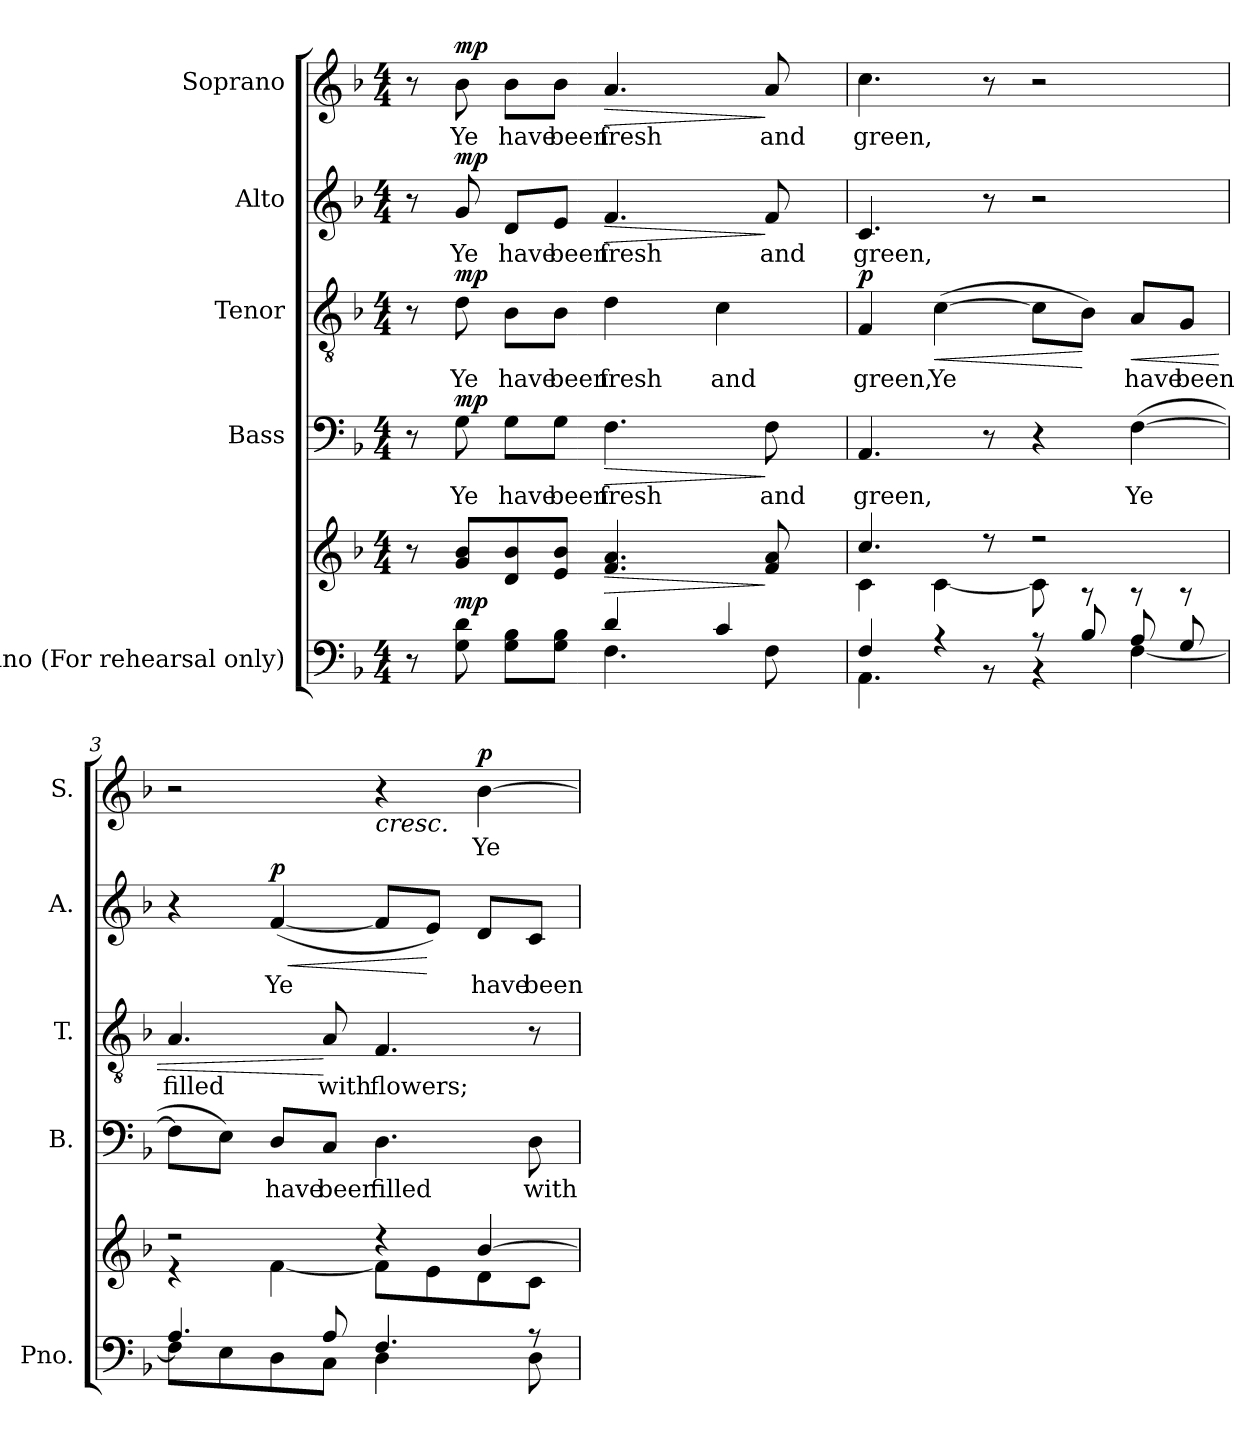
**kern	**kern	**dynam	**kern	**text	**dynam	**kern	**text	**dynam	**kern	**text	**dynam	**kern	**text	**dynam
*part5	*part5	*part5	*part4	*part4	*part4	*part3	*part3	*part3	*part2	*part2	*part2	*part1	*part1	*part1
*staff6	*staff5	*staff5/6	*staff4	*staff4	*staff4	*staff3	*staff3	*staff3	*staff2	*staff2	*staff2	*staff1	*staff1	*staff1
*I"Piano (For rehearsal only)	*	*	*I"Bass	*	*	*I"Tenor	*	*	*I"Alto	*	*	*I"Soprano	*	*
*I'Pno.	*	*	*I'B.	*	*	*I'T.	*	*	*I'A.	*	*	*I'S.	*	*
!!LO:PB:g=z
*clefF4	*clefG2	*	*clefF4	*	*	*clefGv2	*	*	*clefG2	*	*	*clefG2	*	*
*	*	*	*	*	*	*ITrd7c12	*	*	*	*	*	*	*	*
*k[b-]	*k[b-]	*	*k[b-]	*	*	*k[b-]	*	*	*k[b-]	*	*	*k[b-]	*	*
*F:	*F:	*	*F:	*	*	*F:	*	*	*F:	*	*	*F:	*	*
*M4/4	*M4/4	*	*M4/4	*	*	*M4/4	*	*	*M4/4	*	*	*M4/4	*	*
*MM80	*MM80	*	*MM80	*	*	*MM80	*	*	*MM80	*	*	*MM80	*	*
=1	=1	=1	=1	=1	=1	=1	=1	=1	=1	=1	=1	=1	=1	=1
*^	*	*	*	*	*	*	*	*	*	*	*	*	*	*
!	!	!	!	!	!	!	!	!	!	!	!	!	!LO:TX:a:B:t=Andante ma poco rubato	!	!
!	!	!LO:TX:a:B:t=Andante ma poco rubato	!	!	!	!	!	!	!	!	!	!	!	!	!
*	*	*^	*	*	*	*	*	*	*	*	*	*	*^	*	*
8r	2ryy	8r	2ryy	.	8r	.	.	8r	.	.	8r	.	.	8r	2ryy	.	.
!	!	!	!	!	!	!LO:LY:b:color=#000000	!	!	!	!	!	!	!	!	!	!	!
!	!	!	!	!	!	!	!	!	!LO:LY:b:color=#000000	!	!	!	!	!	!	!	!
!	!	!	!	!	!	!	!	!	!	!	!	!LO:LY:b:color=#000000	!	!	!	!	!
!	!	!	!	!	!	!	!	!	!	!	!	!	!	!	!	!LO:LY:b:color=#000000	!
8Gi\ 8di	.	8gi/ 8b-iL	.	mp	8Gi\	Ye	mp	8Di\	Ye	mp	8gi/	Ye	mp	8b-i\	.	Ye	mp
!	!	!	!	!	!	!LO:LY:b:color=#000000	!	!	!	!	!	!	!	!	!	!	!
!	!	!	!	!	!	!	!	!	!LO:LY:b:color=#000000	!	!	!	!	!	!	!	!
!	!	!	!	!	!	!	!	!	!	!	!	!LO:LY:b:color=#000000	!	!	!	!	!
!	!	!	!	!	!	!	!	!	!	!	!	!	!	!	!	!LO:LY:b:color=#000000	!
8Gi\ 8B-iL	.	8di/ 8b-i	.	.	8Gi\L	have	.	8BB-i\L	have	.	8di/L	have	.	8b-i\L	.	have	.
!	!	!	!	!	!	!LO:LY:b:color=#000000	!	!	!	!	!	!	!	!	!	!	!
!	!	!	!	!	!	!	!	!	!LO:LY:b:color=#000000	!	!	!	!	!	!	!	!
!	!	!	!	!	!	!	!	!	!	!	!	!LO:LY:b:color=#000000	!	!	!	!	!
!	!	!	!	!	!	!	!	!	!	!	!	!	!	!	!	!LO:LY:b:color=#000000	!
8Gi\ 8B-iJ	.	8ei/ 8b-iJ	.	.	8Gi\J	been	.	8BB-i\J	been	.	8ei/J	been	.	8b-i\J	.	been	.
!	!	!	!	!LO:HP:b	!	!	!	!	!	!	!	!	!	!	!	!	!
!	!	!	!	!	!	!LO:LY:b:color=#000000	!LO:HP:b	!	!	!	!	!	!	!	!	!	!
!	!	!	!	!	!	!	!	!	!LO:LY:b:color=#000000	!	!	!	!	!	!	!	!
!	!	!	!	!	!	!	!	!	!	!	!	!LO:LY:b:color=#000000	!LO:HP:b	!	!	!	!
!	!	!	!	!	!	!	!	!	!	!	!	!	!	!	!	!LO:LY:b:color=#000000	!LO:HP:b
4di/	4.Fi\	4.fi/ 4.ai	8ryy	>	4.Fi\	fresh	>	4Di\	fresh	.	4.fi/	fresh	>	4.ai/	8ryy	fresh	>
.	.	.	64ryy	.	.	.	.	.	.	.	.	.	.	.	64ryy	.	.
.	.	.	512ryy	.	.	.	.	.	.	.	.	.	.	.	512ryy	.	.
*	*	*MM56	*	*	*	*	*	*	*	*	*	*	*	*MM56	*	*	*
.	.	.	4ryy	.	.	.	.	.	.	.	.	.	.	.	4ryy	.	.
!	!	!	!	!	!	!	!	!	!LO:LY:b:color=#000000	!	!	!	!	!	!	!	!
4ci/	.	.	.	.	.	.	.	4Ci\	and	.	.	.	.	.	.	.	.
!	!	!	!	!	!	!LO:LY:b:color=#000000	!	!	!	!	!	!	!	!	!	!	!
!	!	!	!	!	!	!	!	!	!	!	!	!LO:LY:b:color=#000000	!	!	!	!	!
!	!	!	!	!	!	!	!	!	!	!	!	!	!	!	!	!LO:LY:b:color=#000000	!
.	8Fi\	8fi/ 8ai	.	]	8Fi\	and	]	.	.	.	8fi/	and	]	8ai/	.	and	]
.	.	.	16ryy	.	.	.	.	.	.	.	.	.	.	.	16ryy	.	.
.	.	.	32ryy	.	.	.	.	.	.	.	.	.	.	.	32ryy	.	.
.	.	.	128..ryy	.	.	.	.	.	.	.	.	.	.	.	128..ryy	.	.
*	*	*	*	*	*	*	*	*	*	*	*	*	*	*v	*v	*	*
=2	=2	=2	=2	=2	=2	=2	=2	=2	=2	=2	=2	=2	=2	=2	=2	=2
*	*	*	*	*	*	*	*	*	*	*	*	*	*	*^	*	*
!	!	!	!	!	!	!LO:LY:b:color=#000000	!	!	!	!	!	!	!	!	!	!	!
*	*	*	*	*	*	*	*	*	*	*	*	*	*	*v	*v	*	*
*	*	*	*	*	*	*	*	*	*	*	*	*	*	*^	*	*
!	!	!	!	!	!	!	!	!	!LO:LY:b:color=#000000	!	!	!	!	!	!	!	!
*	*	*	*	*	*	*	*	*	*	*	*	*	*	*v	*v	*	*
*	*	*	*	*	*	*	*	*	*	*	*	*	*	*^	*	*
!	!	!	!	!	!	!	!	!	!	!	!	!LO:LY:b:color=#000000	!	!	!	!	!
*	*	*	*	*	*	*	*	*	*	*	*	*	*	*v	*v	*	*
*	*	*	*	*	*	*	*	*	*	*	*	*	*	*^	*	*
!	!	!	!	!	!	!	!	!	!	!	!	!	!	!	!	!LO:LY:b:color=#000000	!
*	*	*	*	*	*	*	*	*	*	*	*	*	*	*v	*v	*	*
4Fi/	4.AAi\	4.cci/	4ci\	.	4.AAi/	green,	.	4FFi/	green,	p	4.ci/	green,	.	4.cci\	green,	.
!	!	!	!	!	!	!	!	!	!LO:LY:b:color=#000000	!LO:HP:b	!	!	!	!	!	!
4r	.	.	[<4ci\	.	.	.	.	([>4Ci\	Ye	<	.	.	.	.	.	.
.	8r	8r	.	.	8r	.	.	.	.	.	8r	.	.	8r	.	.
8r	4r	2r	8ci\]	.	4r	.	.	8Ci\L]	.	.	2r	.	.	2r	.	.
8B-i/	.	.	8r	.	.	.	.	8BB-i\J)	.	[	.	.	.	.	.	.
!	!	!	!	!	!	!LO:LY:b:color=#000000	!	!	!	!	!	!	!	!	!	!
!	!	!	!	!	!	!	!	!	!LO:LY:b:color=#000000	!LO:HP:b	!	!	!	!	!	!
8Ai/	[<4Fi\	.	8r	.	([>4Fi\	Ye	.	8AAi/L	have	<	.	.	.	.	.	.
!	!	!	!	!	!	!	!	!	!LO:LY:b:color=#000000	!	!	!	!	!	!	!
8Gi/	.	.	8r	.	.	.	.	8GGi/J	been	.	.	.	.	.	.	.
=3	=3	=3	=3	=3	=3	=3	=3	=3	=3	=3	=3	=3	=3	=3	=3	=3
!	!	!	!	!	!	!	!	!	!LO:LY:b:color=#000000	!	!	!	!	!	!	!
4.Ai/	8Fi\L]	2r	4r	.	8Fi\L]	.	.	4.AAi/	filled	.	4r	.	.	2r	.	.
.	8Ei\	.	.	.	8Ei\J)	.	.	.	.	.	.	.	.	.	.	.
!	!	!	!	!	!	!LO:LY:b:color=#000000	!	!	!	!	!	!	!	!	!	!
!	!	!	!	!	!	!	!	!	!	!	!	!LO:LY:b:color=#000000	!LO:HP:b	!	!	!
.	8Di\	.	[<4fi\	.	8Di/L	have	.	.	.	.	([<4fi/	Ye	< p	.	.	.
!	!	!	!	!	!	!LO:LY:b:color=#000000	!	!	!	!	!	!	!	!	!	!
!	!	!	!	!	!	!	!	!	!LO:LY:b:color=#000000	!	!	!	!	!	!	!
8Ai/	8Ci\J	.	.	.	8Ci/J	been	.	8AAi/	with	[	.	.	.	.	.	.
!	!	!	!	!	!	!LO:LY:b:color=#000000	!	!	!	!	!	!	!	!	!	!
!	!	!	!	!	!	!	!	!	!LO:LY:b:color=#000000	!	!	!	!	!	!	!LO:HP:b
4.Fi/	4Di\	4r	8fi\L]	.	4.Di\	filled	.	4.FFi/	flowers;	.	8fi/L]	.	.	4r	.	<
.	.	.	8ei\	.	.	.	.	.	.	.	8ei/J)	.	[	.	.	.
!	!	!	!	!	!	!	!	!	!	!	!	!LO:LY:b:color=#000000	!	!	!	!
!	!	!	!	!	!	!	!	!	!	!	!	!	!	!	!LO:LY:b:color=#000000	!
.	8ryy	[>4b-i/	8di\	.	.	.	.	.	.	.	8di/L	have	.	[>4b-i\	Ye	p
!	!	!	!	!	!	!LO:LY:b:color=#000000	!	!	!	!	!	!	!	!	!	!
!	!	!	!	!	!	!	!	!	!	!	!	!LO:LY:b:color=#000000	!	!	!	!
8r	8Di\	.	8ci\J	.	8Di\	with	.	8r	.	.	8ci/J	been	.	.	.	.
*v	*v	*	*	*	*	*	*	*	*	*	*	*	*	*	*	*
*	*v	*v	*	*	*	*	*	*	*	*	*	*	*	*	*
.	.	.	.	.	.	.	.	.	.	.	.	.	.	[
=	=	=	=	=	=	=	=	=	=	=	=	=	=	=
*-	*-	*-	*-	*-	*-	*-	*-	*-	*-	*-	*-	*-	*-	*-
